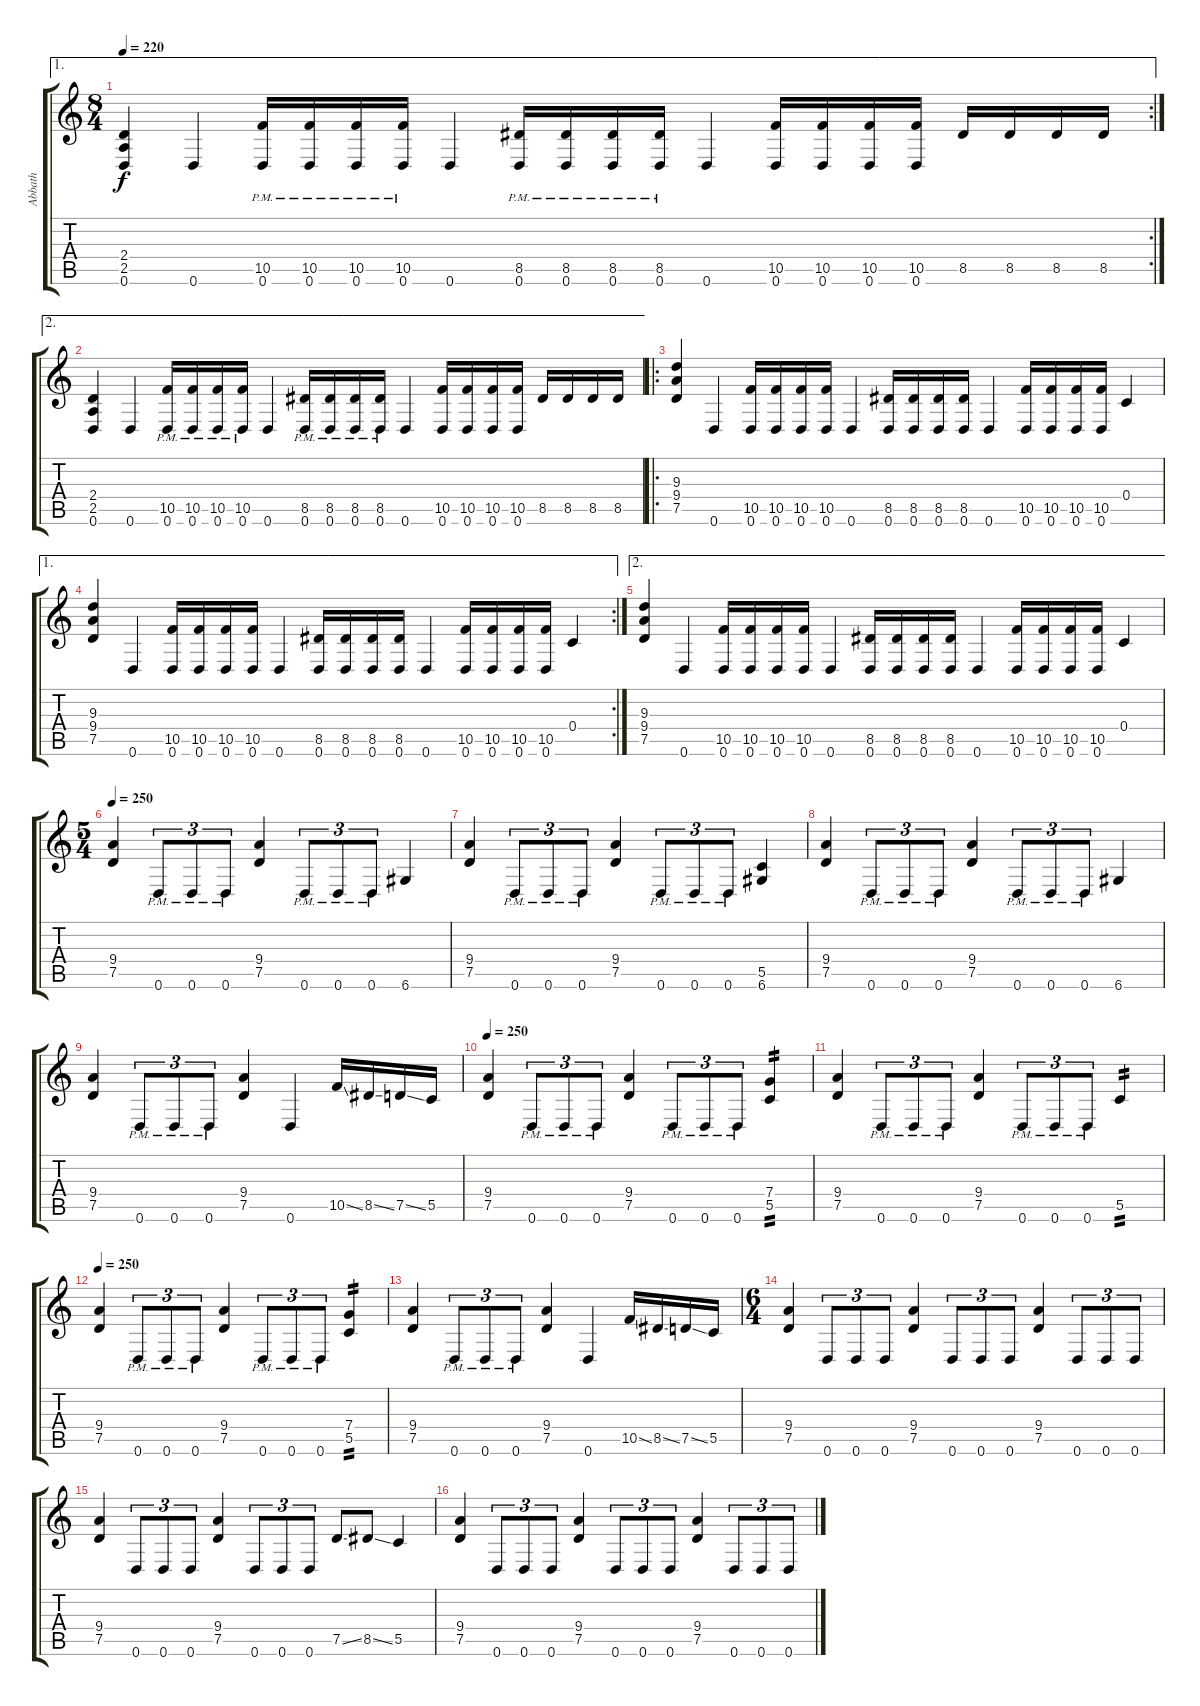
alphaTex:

\track ("Abbath" "Abbath") {instrument distortionguitar}
\staff {score tabs}
\tuning (D4 A3 F3 C3 G2 D2) {hide}
\ae 1
\rc 2
\ts (8 4)
\tempo 220
\clef g2
\ks c
(2.4 2.5 0.6).4{dy f} 0.6.4 (10.5{pm} 0.6{pm}).16 (10.5 0.6{pm}).16 (10.5{pm} 0.6{pm}).16 (10.5{pm} 0.6{pm}).16 0.6.4 (8.5{pm} 0.6{pm}).16 (8.5{pm} 0.6{pm}).16 (8.5{pm} 0.6{pm}).16 (8.5{pm} 0.6{pm}).16 0.6.4 (10.5 0.6).16 (10.5 0.6).16 (10.5 0.6).16 (10.5 0.6).16 8.5.16 8.5.16 8.5.16 8.5.16 |
\ae 2
(2.4 2.5 0.6).4 0.6.4 (10.5{pm} 0.6{pm}).16 (10.5 0.6{pm}).16 (10.5{pm} 0.6{pm}).16 (10.5{pm} 0.6{pm}).16 0.6.4 (8.5{pm} 0.6{pm}).16 (8.5{pm} 0.6{pm}).16 (8.5{pm} 0.6{pm}).16 (8.5{pm} 0.6{pm}).16 0.6.4 (10.5 0.6).16 (10.5 0.6).16 (10.5 0.6).16 (10.5 0.6).16 8.5.16 8.5.16 8.5.16 8.5.16 |
\ro
(9.3 9.4 7.5).4 0.6.4 (10.5 0.6).16 (10.5 0.6).16 (10.5 0.6).16 (10.5 0.6).16 0.6.4 (8.5 0.6).16 (8.5 0.6).16 (8.5 0.6).16 (8.5 0.6).16 0.6.4 (10.5 0.6).16 (10.5 0.6).16 (10.5 0.6).16 (10.5 0.6).16 0.4.4 |
\ae 1
\rc 2
(9.3 9.4 7.5).4 0.6.4 (10.5 0.6).16 (10.5 0.6).16 (10.5 0.6).16 (10.5 0.6).16 0.6.4 (8.5 0.6).16 (8.5 0.6).16 (8.5 0.6).16 (8.5 0.6).16 0.6.4 (10.5 0.6).16 (10.5 0.6).16 (10.5 0.6).16 (10.5 0.6).16 0.4.4 |
\ae 2
(9.3 9.4 7.5).4 0.6.4 (10.5 0.6).16 (10.5 0.6).16 (10.5 0.6).16 (10.5 0.6).16 0.6.4 (8.5 0.6).16 (8.5 0.6).16 (8.5 0.6).16 (8.5 0.6).16 0.6.4 (10.5 0.6).16 (10.5 0.6).16 (10.5 0.6).16 (10.5 0.6).16 0.4.4 |
\ts (5 4)
\tempo 250
(9.4 7.5).4 0.6{pm}.8{tu (3 2)} 0.6{pm}.8{tu (3 2)} 0.6{pm}.8{tu (3 2)} (9.4 7.5).4 0.6{pm}.8{tu (3 2)} 0.6{pm}.8{tu (3 2)} 0.6{pm}.8{tu (3 2)} 6.6.4 |
(9.4 7.5).4 0.6{pm}.8{tu (3 2)} 0.6{pm}.8{tu (3 2)} 0.6{pm}.8{tu (3 2)} (9.4 7.5).4 0.6{pm}.8{tu (3 2)} 0.6{pm}.8{tu (3 2)} 0.6{pm}.8{tu (3 2)} (5.5 6.6).4 |
(9.4 7.5).4 0.6{pm}.8{tu (3 2)} 0.6{pm}.8{tu (3 2)} 0.6{pm}.8{tu (3 2)} (9.4 7.5).4 0.6{pm}.8{tu (3 2)} 0.6{pm}.8{tu (3 2)} 0.6{pm}.8{tu (3 2)} 6.6.4 |
(9.4 7.5).4 0.6{pm}.8{tu (3 2)} 0.6{pm}.8{tu (3 2)} 0.6{pm}.8{tu (3 2)} (9.4 7.5).4 0.6.4 10.5{ss}.16 8.5{ss}.16 7.5{ss}.16 5.5.16 |
\tempo 250
(9.4 7.5).4 0.6{pm}.8{tu (3 2)} 0.6{pm}.8{tu (3 2)} 0.6{pm}.8{tu (3 2)} (9.4 7.5).4 0.6{pm}.8{tu (3 2)} 0.6{pm}.8{tu (3 2)} 0.6{pm}.8{tu (3 2)} (7.4 5.5).4{tp 2} |
(9.4 7.5).4 0.6{pm}.8{tu (3 2)} 0.6{pm}.8{tu (3 2)} 0.6{pm}.8{tu (3 2)} (9.4 7.5).4 0.6{pm}.8{tu (3 2)} 0.6{pm}.8{tu (3 2)} 0.6{pm}.8{tu (3 2)} 5.5.4{tp 2} |
\tempo 250
(9.4 7.5).4 0.6{pm}.8{tu (3 2)} 0.6{pm}.8{tu (3 2)} 0.6{pm}.8{tu (3 2)} (9.4 7.5).4 0.6{pm}.8{tu (3 2)} 0.6{pm}.8{tu (3 2)} 0.6{pm}.8{tu (3 2)} (7.4 5.5).4{tp 2} |
(9.4 7.5).4 0.6{pm}.8{tu (3 2)} 0.6{pm}.8{tu (3 2)} 0.6{pm}.8{tu (3 2)} (9.4 7.5).4 0.6.4 10.5{ss}.16 8.5{ss}.16 7.5{ss}.16 5.5.16 |
\ts (6 4)
(9.4 7.5).4 0.6.8{tu (3 2)} 0.6.8{tu (3 2)} 0.6.8{tu (3 2)} (9.4 7.5).4 0.6.8{tu (3 2)} 0.6.8{tu (3 2)} 0.6.8{tu (3 2)} (9.4 7.5).4 0.6.8{tu (3 2)} 0.6.8{tu (3 2)} 0.6.8{tu (3 2)} |
(9.4 7.5).4 0.6.8{tu (3 2)} 0.6.8{tu (3 2)} 0.6.8{tu (3 2)} (9.4 7.5).4 0.6.8{tu (3 2)} 0.6.8{tu (3 2)} 0.6.8{tu (3 2)} 7.5{ss}.8 8.5{ss}.8 5.5.4 |
(9.4 7.5).4 0.6.8{tu (3 2)} 0.6.8{tu (3 2)} 0.6.8{tu (3 2)} (9.4 7.5).4 0.6.8{tu (3 2)} 0.6.8{tu (3 2)} 0.6.8{tu (3 2)} (9.4 7.5).4 0.6.8{tu (3 2)} 0.6.8{tu (3 2)} 0.6.8{tu (3 2)}
